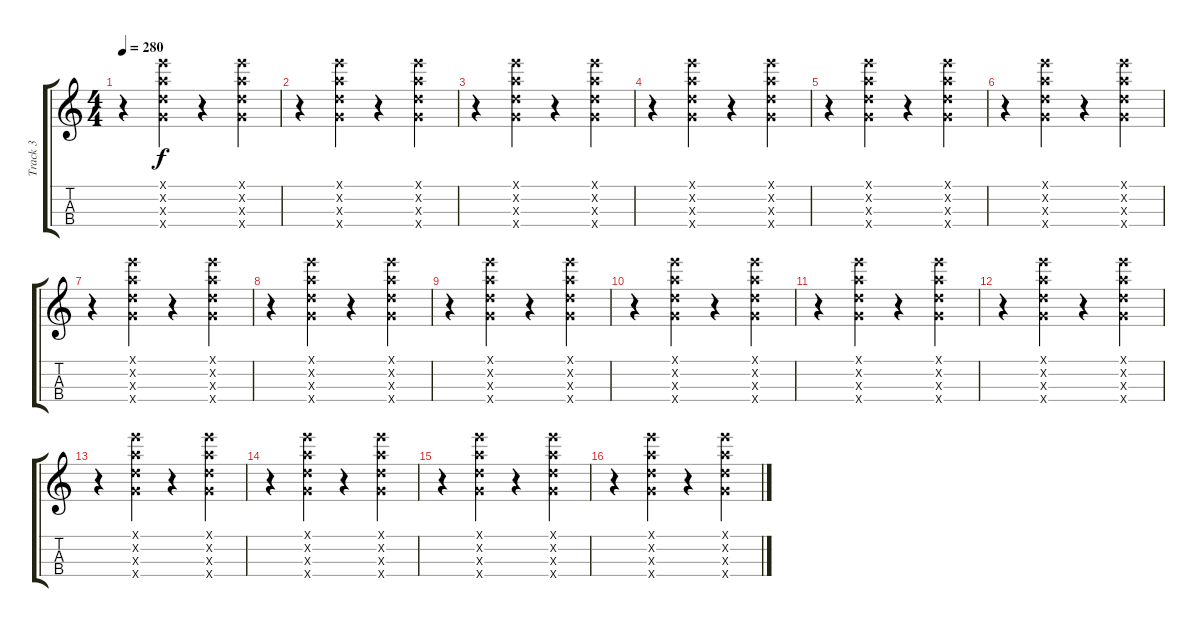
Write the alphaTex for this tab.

\track ("Track 3" "Track 3") {instrument acousticguitarnylon}
\staff {score tabs}
\tuning (E5 A4 D4 G3) {hide}
\ts (4 4)
\tempo 280
\clef g2
\ks c
r.4{dy f} (0.1{x} 0.2{x} 0.3{x} 0.4{x}).4 r.4 (0.1{x} 0.2{x} 0.3{x} 0.4{x}).4 |
r.4 (0.1{x} 0.2{x} 0.3{x} 0.4{x}).4 r.4 (0.1{x} 0.2{x} 0.3{x} 0.4{x}).4 |
r.4 (0.1{x} 0.2{x} 0.3{x} 0.4{x}).4 r.4 (0.1{x} 0.2{x} 0.3{x} 0.4{x}).4 |
r.4 (0.1{x} 0.2{x} 0.3{x} 0.4{x}).4 r.4 (0.1{x} 0.2{x} 0.3{x} 0.4{x}).4 |
r.4 (0.1{x} 0.2{x} 0.3{x} 0.4{x}).4 r.4 (0.1{x} 0.2{x} 0.3{x} 0.4{x}).4 |
r.4 (0.1{x} 0.2{x} 0.3{x} 0.4{x}).4 r.4 (0.1{x} 0.2{x} 0.3{x} 0.4{x}).4 |
r.4 (0.1{x} 0.2{x} 0.3{x} 0.4{x}).4 r.4 (0.1{x} 0.2{x} 0.3{x} 0.4{x}).4 |
r.4 (0.1{x} 0.2{x} 0.3{x} 0.4{x}).4 r.4 (0.1{x} 0.2{x} 0.3{x} 0.4{x}).4 |
r.4 (0.1{x} 0.2{x} 0.3{x} 0.4{x}).4 r.4 (0.1{x} 0.2{x} 0.3{x} 0.4{x}).4 |
r.4 (0.1{x} 0.2{x} 0.3{x} 0.4{x}).4 r.4 (0.1{x} 0.2{x} 0.3{x} 0.4{x}).4 |
r.4 (0.1{x} 0.2{x} 0.3{x} 0.4{x}).4 r.4 (0.1{x} 0.2{x} 0.3{x} 0.4{x}).4 |
r.4 (0.1{x} 0.2{x} 0.3{x} 0.4{x}).4 r.4 (0.1{x} 0.2{x} 0.3{x} 0.4{x}).4 |
r.4 (0.1{x} 0.2{x} 0.3{x} 0.4{x}).4 r.4 (0.1{x} 0.2{x} 0.3{x} 0.4{x}).4 |
r.4 (0.1{x} 0.2{x} 0.3{x} 0.4{x}).4 r.4 (0.1{x} 0.2{x} 0.3{x} 0.4{x}).4 |
r.4 (0.1{x} 0.2{x} 0.3{x} 0.4{x}).4 r.4 (0.1{x} 0.2{x} 0.3{x} 0.4{x}).4 |
r.4 (0.1{x} 0.2{x} 0.3{x} 0.4{x}).4 r.4 (0.1{x} 0.2{x} 0.3{x} 0.4{x}).4
